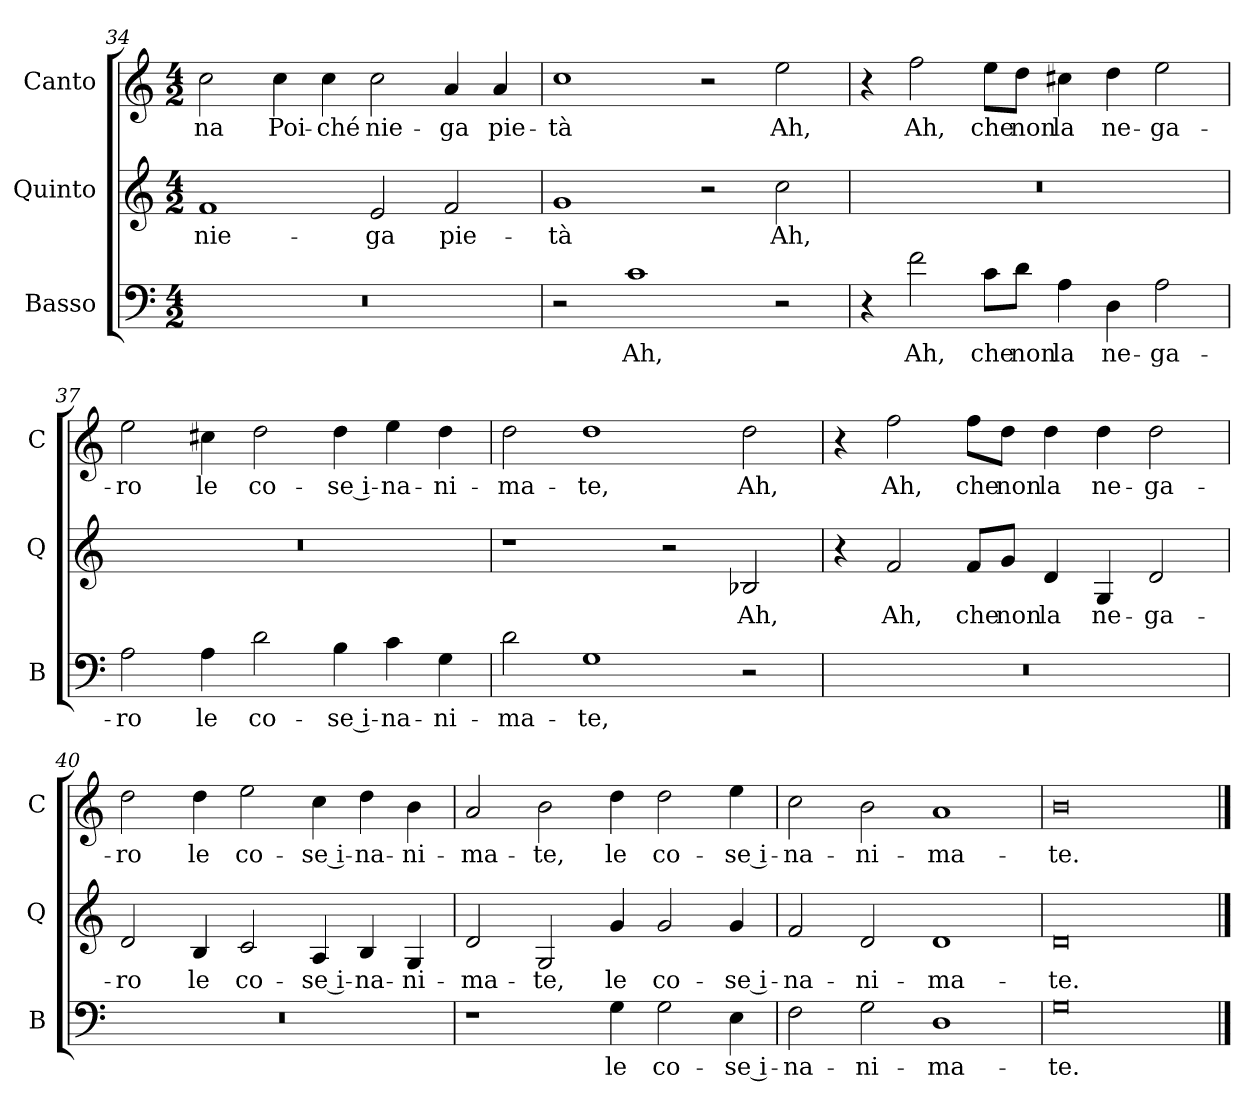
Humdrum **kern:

**kern	**text	**kern	**text	**kern	**text
*part3	*part3	*part2	*part2	*part1	*part1
*staff3	*staff3	*staff2	*staff2	*staff1	*staff1
*I"Basso	*	*I"Quinto	*	*I"Canto	*
*I'B	*	*I'Q	*	*I'C	*
*clefF4	*	*clefG2	*	*clefG2	*
*k[]	*	*k[]	*	*k[]	*
*M4/2	*	*M4/2	*	*M4/2	*
=34	=34	=34	=34	=34	=34
0r	.	1f	nie-	2cc	-na
.	.	.	.	4cc	Poi-
.	.	.	.	4cc	-ché
.	.	2e	-ga	2cc	nie-
.	.	2f	pie-	4a	-ga
.	.	.	.	4a	pie-
=35	=35	=35	=35	=35	=35
2r	.	1g	-tà	1cc	-tà
1c	Ah,	.	.	.	.
.	.	2r	.	2r	.
2r	.	2cc	Ah,	2ee	Ah,
=36	=36	=36	=36	=36	=36
4r	.	0r	.	4r	.
2f	Ah,	.	.	2ff	Ah,
8cL	che	.	.	8eeL	che
8dJ	non	.	.	8ddJ	non
4A	la	.	.	4cc#X	la
4D	ne-	.	.	4dd	ne-
2A	-ga-	.	.	2ee	-ga-
=37	=37	=37	=37	=37	=37
2A	-ro	0r	.	2ee	-ro
4A	le	.	.	4cc#X	le
2d	co-	.	.	2dd	co-
4B	-se i-	.	.	4dd	-se i-
4c	-na-	.	.	4ee	-na-
4G	-ni-	.	.	4dd	-ni-
=38	=38	=38	=38	=38	=38
2d	-ma-	1r	.	2dd	-ma-
1G	-te,	.	.	1dd	-te,
.	.	2r	.	.	.
2r	.	2B-X	Ah,	2dd	Ah,
=39	=39	=39	=39	=39	=39
0r	.	4r	.	4r	.
.	.	2f	Ah,	2ff	Ah,
.	.	8fL	che	8ffL	che
.	.	8gJ	non	8ddJ	non
.	.	4d	la	4dd	la
.	.	4G	ne-	4dd	ne-
.	.	2d	-ga-	2dd	-ga-
=40	=40	=40	=40	=40	=40
0r	.	2d	-ro	2dd	-ro
.	.	4B	le	4dd	le
.	.	2c	co-	2ee	co-
.	.	4A	-se i-	4cc	-se i-
.	.	4B	-na-	4dd	-na-
.	.	4G	-ni-	4b	-ni-
=41	=41	=41	=41	=41	=41
1r	.	2d	-ma-	2a	-ma-
.	.	2G	-te,	2b	-te,
4G	le	4g	le	4dd	le
2G	co-	2g	co-	2dd	co-
4E	-se i-	4g	-se i-	4ee	-se i-
=42	=42	=42	=42	=42	=42
2F	-na-	2f	-na-	2cc	-na-
2G	-ni-	2d	-ni-	2b	-ni-
1D	-ma-	1d	-ma-	1a	-ma-
=43	=43	=43	=43	=43	=43
0G	-te.	0d	-te.	0b	-te.
==	==	==	==	==	==
*-	*-	*-	*-	*-	*-
